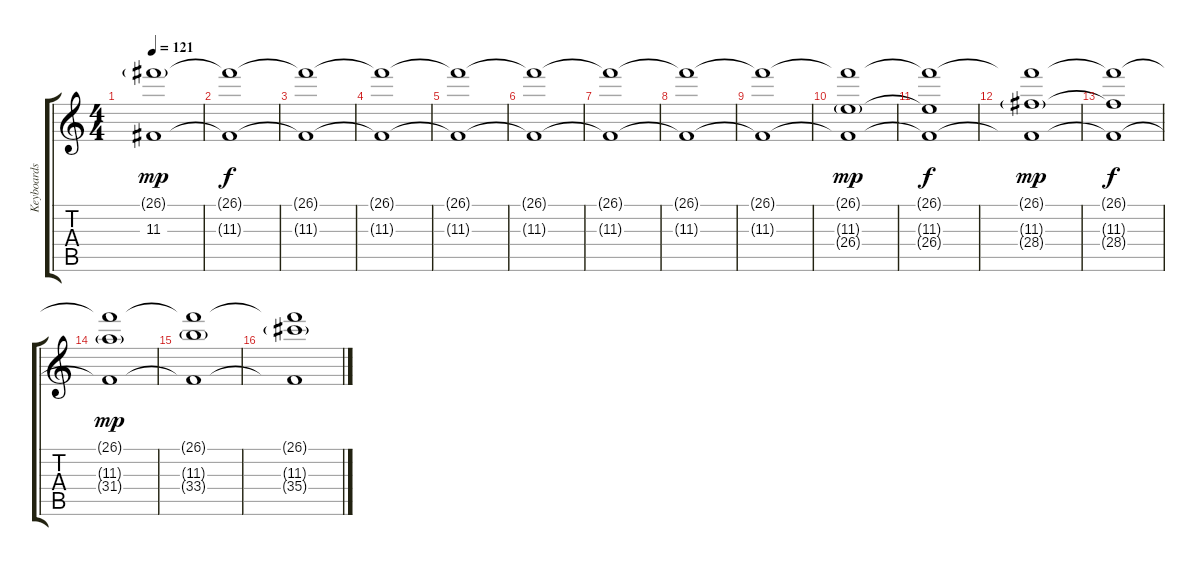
\track ("Keyboards" "Keyboards") {instrument synthstrings2}
\staff {score tabs}
\tuning (E4 B3 G3 D3 A2 E2) {hide}
\ts (4 4)
\tempo 121
\clef g2
\ks c
(26.1{g} 11.3).1{dy mp instrument synthstrings2} |
(26.1{t} 11.3{t}).1{dy f} |
(26.1{t} 11.3{t}).1 |
(26.1{t} 11.3{t}).1 |
(26.1{t} 11.3{t}).1 |
(26.1{t} 11.3{t}).1 |
(26.1{t} 11.3{t}).1 |
(26.1{t} 11.3{t}).1 |
(26.1{t} 11.3{t}).1 |
(26.1{t} 11.3{t} 26.4{g}).1{dy mp} |
(26.1{t} 11.3{t} 26.4{t}).1{dy f} |
(26.1{t} 11.3{t} 28.4{g}).1{dy mp} |
(26.1{t} 11.3{t} 28.4{t}).1{dy f} |
(26.1{t} 11.3{t} 31.4{g}).1{dy mp} |
(26.1{t} 11.3{t} 33.4{g}).1 |
(26.1{t} 11.3{t} 35.4{g}).1
